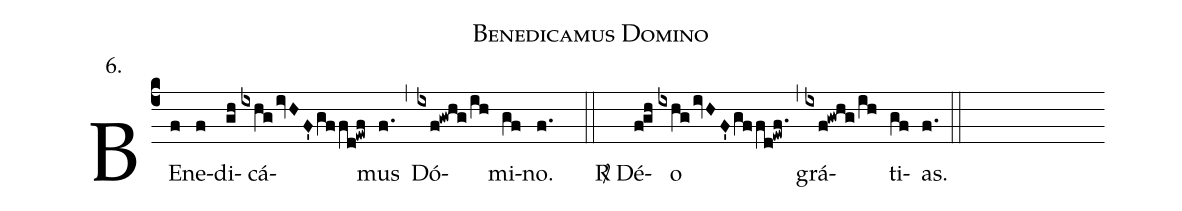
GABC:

name: Benedicamus Domino;
office-part: end;
mode: 6;
annotation: 6.;
def-m1:\ifx\breakbeforeresp\undefined\else;
def-m2:\fi;
%%
% The syntax in this part is called gabc. Please refer to http://home.gna.org/gregorio/gabc/#basis

BE(c4f)ne(f)di(gh)cá(ixhg/ivHF'gffd!ewf)mus(f.) (,) Dó(ixf!gwhg/ih)mi(gf)no.~~~~~~(f.) (::[em1]Z[em2])
<sp>R/</sp>~Dé(f!gh)o(ixhg/ivHF'gffd!ewf.) (,) grá(ixf!gwhg/ih)ti(gf)as.(f.) (::)
